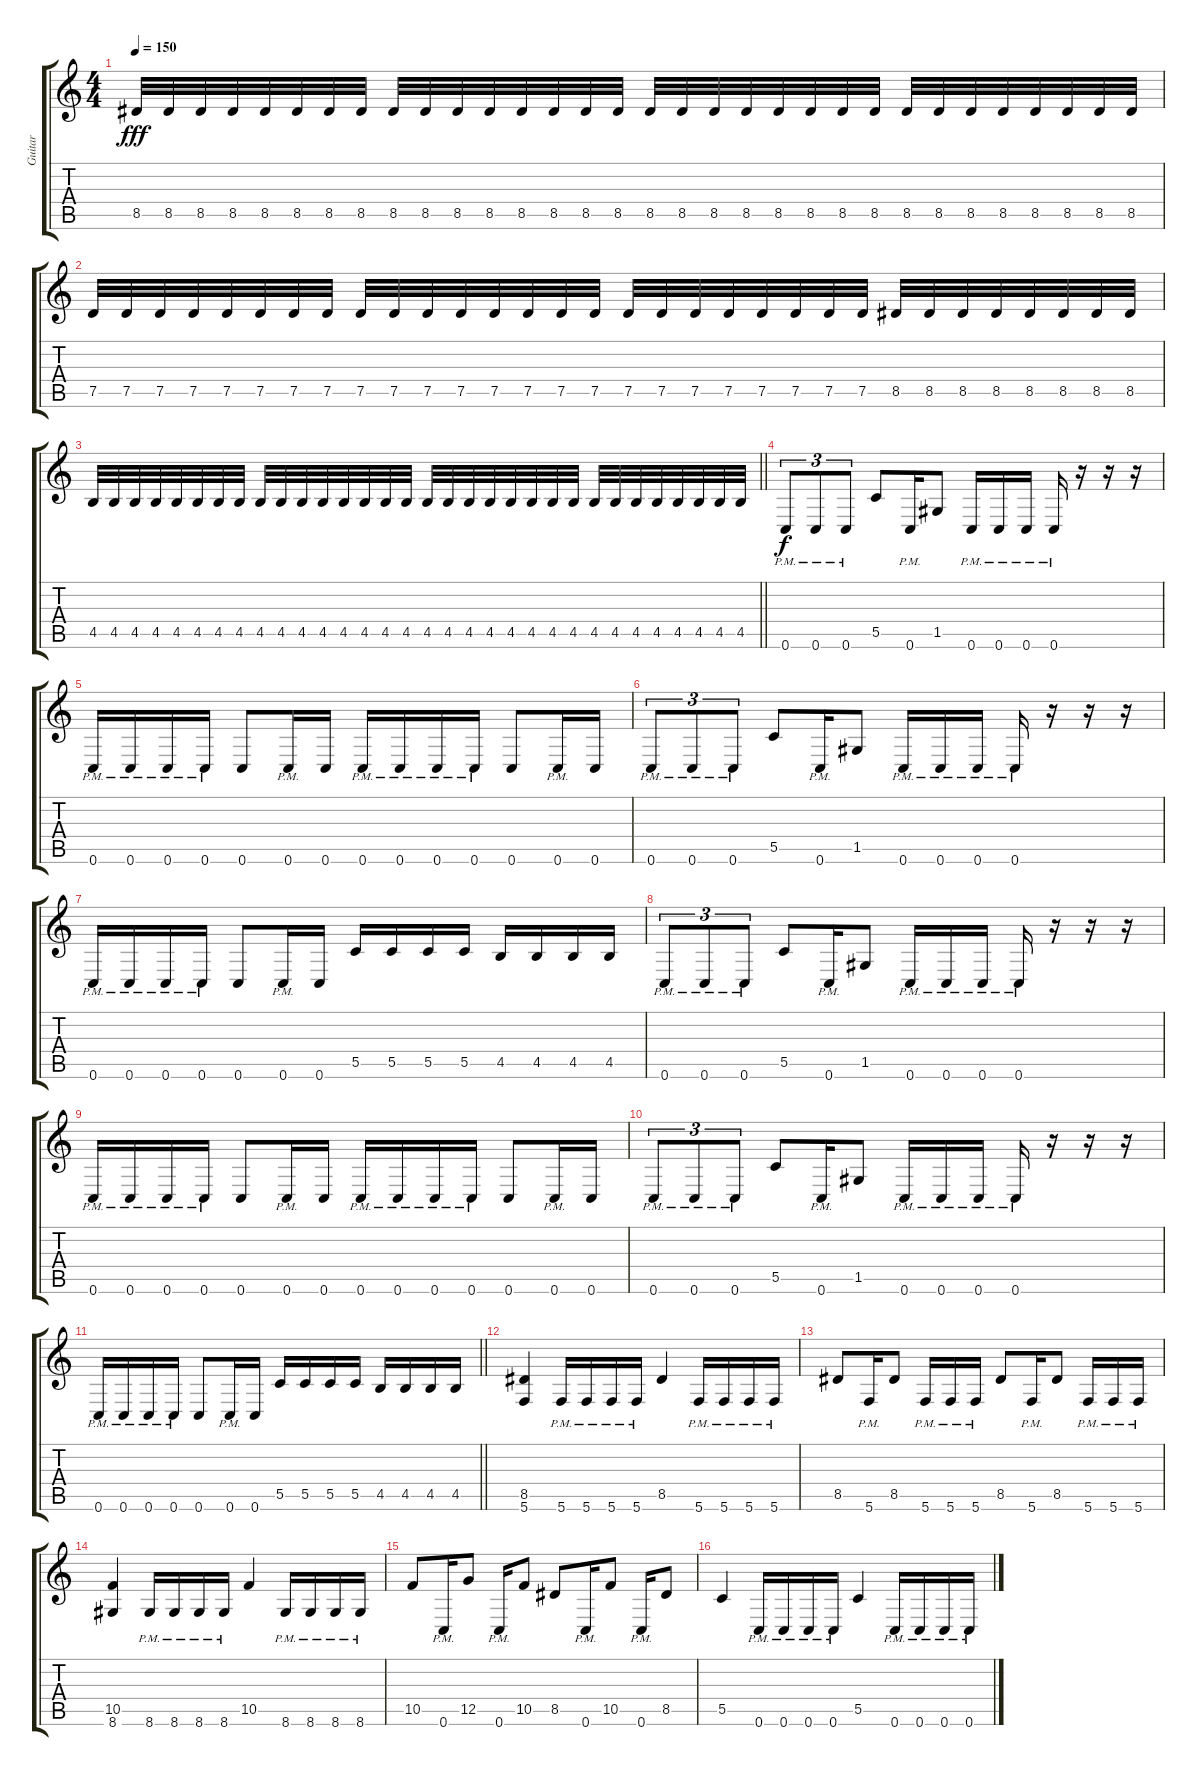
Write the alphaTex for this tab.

\track ("Guitar" "Guitar") {instrument distortionguitar}
\staff {score tabs}
\tuning (D4 A3 F3 C3 G2 C2) {hide}
\ts (4 4)
\tempo 150
\clef g2
\ks c
8.5.32{dy fff} 8.5.32 8.5.32 8.5.32 8.5.32 8.5.32 8.5.32 8.5.32 8.5.32 8.5.32 8.5.32 8.5.32 8.5.32 8.5.32 8.5.32 8.5.32 8.5.32 8.5.32 8.5.32 8.5.32 8.5.32 8.5.32 8.5.32 8.5.32 8.5.32 8.5.32 8.5.32 8.5.32 8.5.32 8.5.32 8.5.32 8.5.32 |
7.5.32 7.5.32 7.5.32 7.5.32 7.5.32 7.5.32 7.5.32 7.5.32 7.5.32 7.5.32 7.5.32 7.5.32 7.5.32 7.5.32 7.5.32 7.5.32 7.5.32 7.5.32 7.5.32 7.5.32 7.5.32 7.5.32 7.5.32 7.5.32 8.5.32 8.5.32 8.5.32 8.5.32 8.5.32 8.5.32 8.5.32 8.5.32 |
\barLineRight lightlight
4.5.32 4.5.32 4.5.32 4.5.32 4.5.32 4.5.32 4.5.32 4.5.32 4.5.32 4.5.32 4.5.32 4.5.32 4.5.32 4.5.32 4.5.32 4.5.32 4.5.32 4.5.32 4.5.32 4.5.32 4.5.32 4.5.32 4.5.32 4.5.32 4.5.32 4.5.32 4.5.32 4.5.32 4.5.32 4.5.32 4.5.32 4.5.32 |
\section ("" "")
0.6{pm}.8{tu (3 2) dy f} 0.6{pm}.8{tu (3 2)} 0.6{pm}.8{tu (3 2)} 5.5.8 0.6{pm}.16 1.5.8 0.6{pm}.16 0.6{pm}.16 0.6{pm}.16 0.6{pm}.16 r.16 r.16 r.16 |
0.6{pm}.16 0.6{pm}.16 0.6{pm}.16 0.6{pm}.16 0.6.8 0.6{pm}.16 0.6.16 0.6{pm}.16 0.6{pm}.16 0.6{pm}.16 0.6{pm}.16 0.6.8 0.6{pm}.16 0.6.16 |
0.6{pm}.8{tu (3 2)} 0.6{pm}.8{tu (3 2)} 0.6{pm}.8{tu (3 2)} 5.5.8 0.6{pm}.16 1.5.8 0.6{pm}.16 0.6{pm}.16 0.6{pm}.16 0.6{pm}.16 r.16 r.16 r.16 |
0.6{pm}.16 0.6{pm}.16 0.6{pm}.16 0.6{pm}.16 0.6.8 0.6{pm}.16 0.6.16 5.5.16 5.5.16 5.5.16 5.5.16 4.5.16 4.5.16 4.5.16 4.5.16 |
0.6{pm}.8{tu (3 2)} 0.6{pm}.8{tu (3 2)} 0.6{pm}.8{tu (3 2)} 5.5.8 0.6{pm}.16 1.5.8 0.6{pm}.16 0.6{pm}.16 0.6{pm}.16 0.6{pm}.16 r.16 r.16 r.16 |
0.6{pm}.16 0.6{pm}.16 0.6{pm}.16 0.6{pm}.16 0.6.8 0.6{pm}.16 0.6.16 0.6{pm}.16 0.6{pm}.16 0.6{pm}.16 0.6{pm}.16 0.6.8 0.6{pm}.16 0.6.16 |
0.6{pm}.8{tu (3 2)} 0.6{pm}.8{tu (3 2)} 0.6{pm}.8{tu (3 2)} 5.5.8 0.6{pm}.16 1.5.8 0.6{pm}.16 0.6{pm}.16 0.6{pm}.16 0.6{pm}.16 r.16 r.16 r.16 |
\barLineRight lightlight
0.6{pm}.16 0.6{pm}.16 0.6{pm}.16 0.6{pm}.16 0.6.8 0.6{pm}.16 0.6.16 5.5.16 5.5.16 5.5.16 5.5.16 4.5.16 4.5.16 4.5.16 4.5.16 |
\section ("" "")
(8.5 5.6).4 5.6{pm}.16 5.6{pm}.16 5.6{pm}.16 5.6{pm}.16 8.5.4 5.6{pm}.16 5.6{pm}.16 5.6{pm}.16 5.6{pm}.16 |
8.5.8 5.6{pm}.16 8.5.8 5.6{pm}.16 5.6{pm}.16 5.6{pm}.16 8.5.8 5.6{pm}.16 8.5.8 5.6{pm}.16 5.6{pm}.16 5.6{pm}.16 |
(10.5 8.6).4 8.6{pm}.16 8.6{pm}.16 8.6{pm}.16 8.6{pm}.16 10.5.4 8.6{pm}.16 8.6{pm}.16 8.6{pm}.16 8.6{pm}.16 |
10.5.8 0.6{pm}.16 12.5.8 0.6{pm}.16 10.5.8 8.5.8 0.6{pm}.16 10.5.8 0.6{pm}.16 8.5.8 |
5.5.4 0.6{pm}.16 0.6{pm}.16 0.6{pm}.16 0.6{pm}.16 5.5.4 0.6{pm}.16 0.6{pm}.16 0.6{pm}.16 0.6{pm}.16
